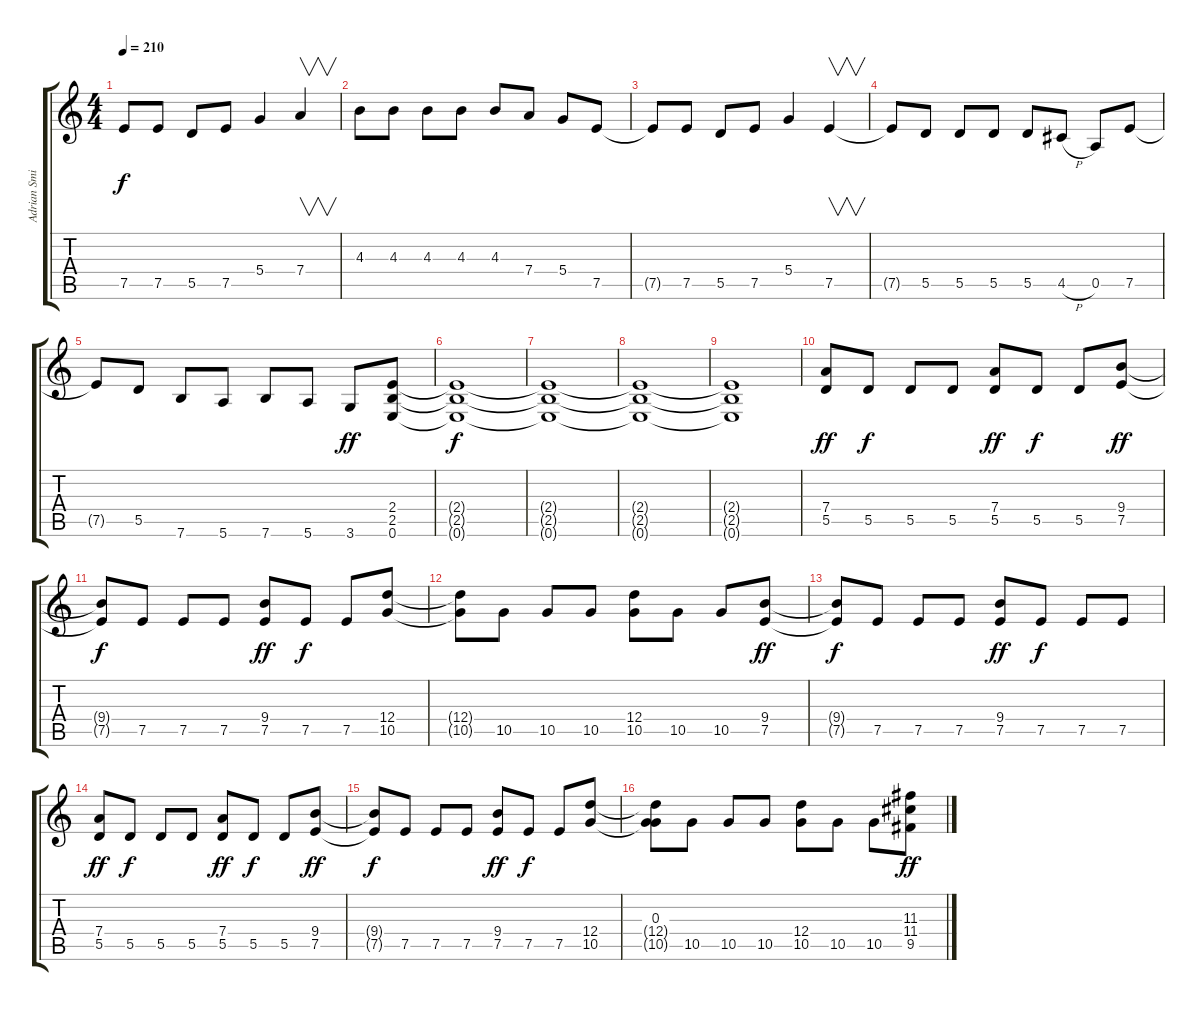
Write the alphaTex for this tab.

\track ("Adrian Smith" "Adrian Smi") {instrument distortionguitar}
\staff {score tabs}
\tuning (E4 B3 G3 D3 A2 E2) {hide}
\ts (4 4)
\tempo 210
\clef g2
\ks c
7.5{t}.8{dy f} 7.5.8 5.5.8 7.5.8 5.4.4 7.4.4{v} |
4.3.8 4.3.8 4.3.8 4.3.8 4.3.8 7.4.8 5.4.8 7.5.8 |
7.5{t}.8 7.5.8 5.5.8 7.5.8 5.4.4 7.5.4{v} |
7.5{t}.8 5.5.8 5.5.8 5.5.8 5.5.8 4.5{h}.8 0.5.8 7.5.8 |
7.5{t}.8 5.5.8 7.6.8 5.6.8 7.6.8 5.6.8 3.6.8{dy ff} (2.4 2.5 0.6).8 |
(2.4{t} 2.5{t} 0.6{t}).1{dy f} |
(2.4{t} 2.5{t} 0.6{t}).1 |
(2.4{t} 2.5{t} 0.6{t}).1 |
(2.4{t} 2.5{t} 0.6{t}).1 |
(7.4 5.5).8{dy ff} 5.5.8{dy f} 5.5.8 5.5.8 (7.4 5.5).8{dy ff} 5.5.8{dy f} 5.5.8 (9.4 7.5).8{dy ff} |
(9.4{t} 7.5{t}).8{dy f} 7.5.8 7.5.8 7.5.8 (9.4 7.5).8{dy ff} 7.5.8{dy f} 7.5.8 (12.4 10.5).8 |
(12.4{t} 10.5{t}).8 10.5.8 10.5.8 10.5.8 (12.4 10.5).8 10.5.8 10.5.8 (9.4 7.5).8{dy ff} |
(9.4{t} 7.5{t}).8{dy f} 7.5.8 7.5.8 7.5.8 (9.4 7.5).8{dy ff} 7.5.8{dy f} 7.5.8 7.5.8 |
(7.4 5.5).8{dy ff} 5.5.8{dy f} 5.5.8 5.5.8 (7.4 5.5).8{dy ff} 5.5.8{dy f} 5.5.8 (9.4 7.5).8{dy ff} |
(9.4{t} 7.5{t}).8{dy f} 7.5.8 7.5.8 7.5.8 (9.4 7.5).8{dy ff} 7.5.8{dy f} 7.5.8 (12.4 10.5).8 |
(0.3 12.4{t} 10.5{t}).8 10.5.8 10.5.8 10.5.8 (12.4 10.5).8 10.5.8 10.5.8 (11.3 11.4 9.5).8{dy ff}
